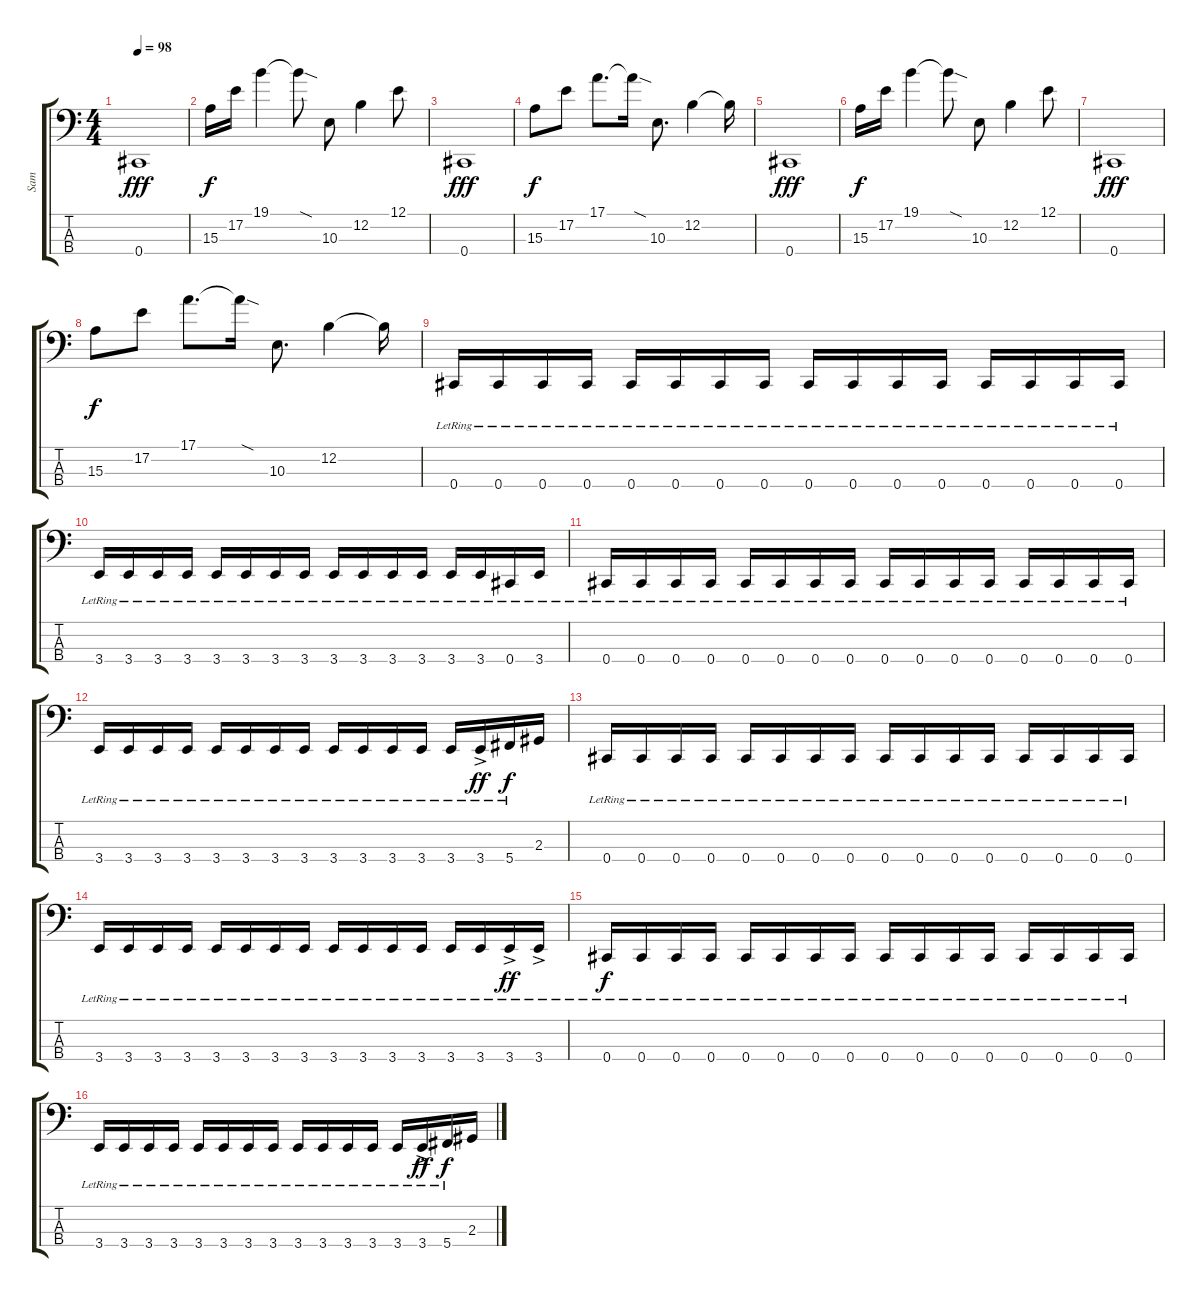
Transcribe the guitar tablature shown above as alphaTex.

\track ("Sam" "Sam") {instrument electricbassfinger}
\staff {score tabs}
\tuning (E2 B1 Gb1 Db1) {hide}
\ts (4 4)
\tempo 98
\clef f4
\ks c
0.4.1{dy fff} |
15.3.16{dy f} 17.2.16 19.1.4 19.1{sod t}.8 10.3.8 12.2.4 12.1.8 |
0.4.1{dy fff} |
15.3.8{dy f} 17.2.8 17.1.8{d} 17.1{sod t}.16 10.3.8{d} 12.2.4 12.2{t}.16 |
0.4.1{dy fff} |
15.3.16{dy f} 17.2.16 19.1.4 19.1{sod t}.8 10.3.8 12.2.4 12.1.8 |
0.4.1{dy fff} |
15.3.8{dy f} 17.2.8 17.1.8{d} 17.1{sod t}.16 10.3.8{d} 12.2.4 12.2{t}.16 |
0.4{lr}.16 0.4{lr}.16 0.4{lr}.16 0.4{lr}.16 0.4{lr}.16 0.4{lr}.16 0.4{lr}.16 0.4{lr}.16 0.4{lr}.16 0.4{lr}.16 0.4{lr}.16 0.4{lr}.16 0.4{lr}.16 0.4{lr}.16 0.4{lr}.16 0.4{lr}.16 |
3.4{lr}.16 3.4{lr}.16 3.4{lr}.16 3.4{lr}.16 3.4{lr}.16 3.4{lr}.16 3.4{lr}.16 3.4{lr}.16 3.4{lr}.16 3.4{lr}.16 3.4{lr}.16 3.4{lr}.16 3.4{lr}.16 3.4{lr}.16 0.4{lr}.16 3.4{lr}.16 |
0.4{lr}.16 0.4{lr}.16 0.4{lr}.16 0.4{lr}.16 0.4{lr}.16 0.4{lr}.16 0.4{lr}.16 0.4{lr}.16 0.4{lr}.16 0.4{lr}.16 0.4{lr}.16 0.4{lr}.16 0.4{lr}.16 0.4{lr}.16 0.4{lr}.16 0.4{lr}.16 |
3.4{lr}.16 3.4{lr}.16 3.4{lr}.16 3.4{lr}.16 3.4{lr}.16 3.4{lr}.16 3.4{lr}.16 3.4{lr}.16 3.4{lr}.16 3.4{lr}.16 3.4{lr}.16 3.4{lr}.16 3.4{lr}.16 3.4{ac lr}.16{dy ff} 5.4{lr}.16{dy f} 2.3.16 |
0.4{lr}.16 0.4{lr}.16 0.4{lr}.16 0.4{lr}.16 0.4{lr}.16 0.4{lr}.16 0.4{lr}.16 0.4{lr}.16 0.4{lr}.16 0.4{lr}.16 0.4{lr}.16 0.4{lr}.16 0.4{lr}.16 0.4{lr}.16 0.4{lr}.16 0.4{lr}.16 |
3.4{lr}.16 3.4{lr}.16 3.4{lr}.16 3.4{lr}.16 3.4{lr}.16 3.4{lr}.16 3.4{lr}.16 3.4{lr}.16 3.4{lr}.16 3.4{lr}.16 3.4{lr}.16 3.4{lr}.16 3.4{lr}.16 3.4{lr}.16 3.4{ac lr}.16{dy ff} 3.4{ac lr}.16 |
0.4{lr}.16{dy f} 0.4{lr}.16 0.4{lr}.16 0.4{lr}.16 0.4{lr}.16 0.4{lr}.16 0.4{lr}.16 0.4{lr}.16 0.4{lr}.16 0.4{lr}.16 0.4{lr}.16 0.4{lr}.16 0.4{lr}.16 0.4{lr}.16 0.4{lr}.16 0.4{lr}.16 |
3.4{lr}.16 3.4{lr}.16 3.4{lr}.16 3.4{lr}.16 3.4{lr}.16 3.4{lr}.16 3.4{lr}.16 3.4{lr}.16 3.4{lr}.16 3.4{lr}.16 3.4{lr}.16 3.4{lr}.16 3.4{lr}.16 3.4{ac lr}.16{dy ff} 5.4{lr}.16{dy f} 2.3.16
